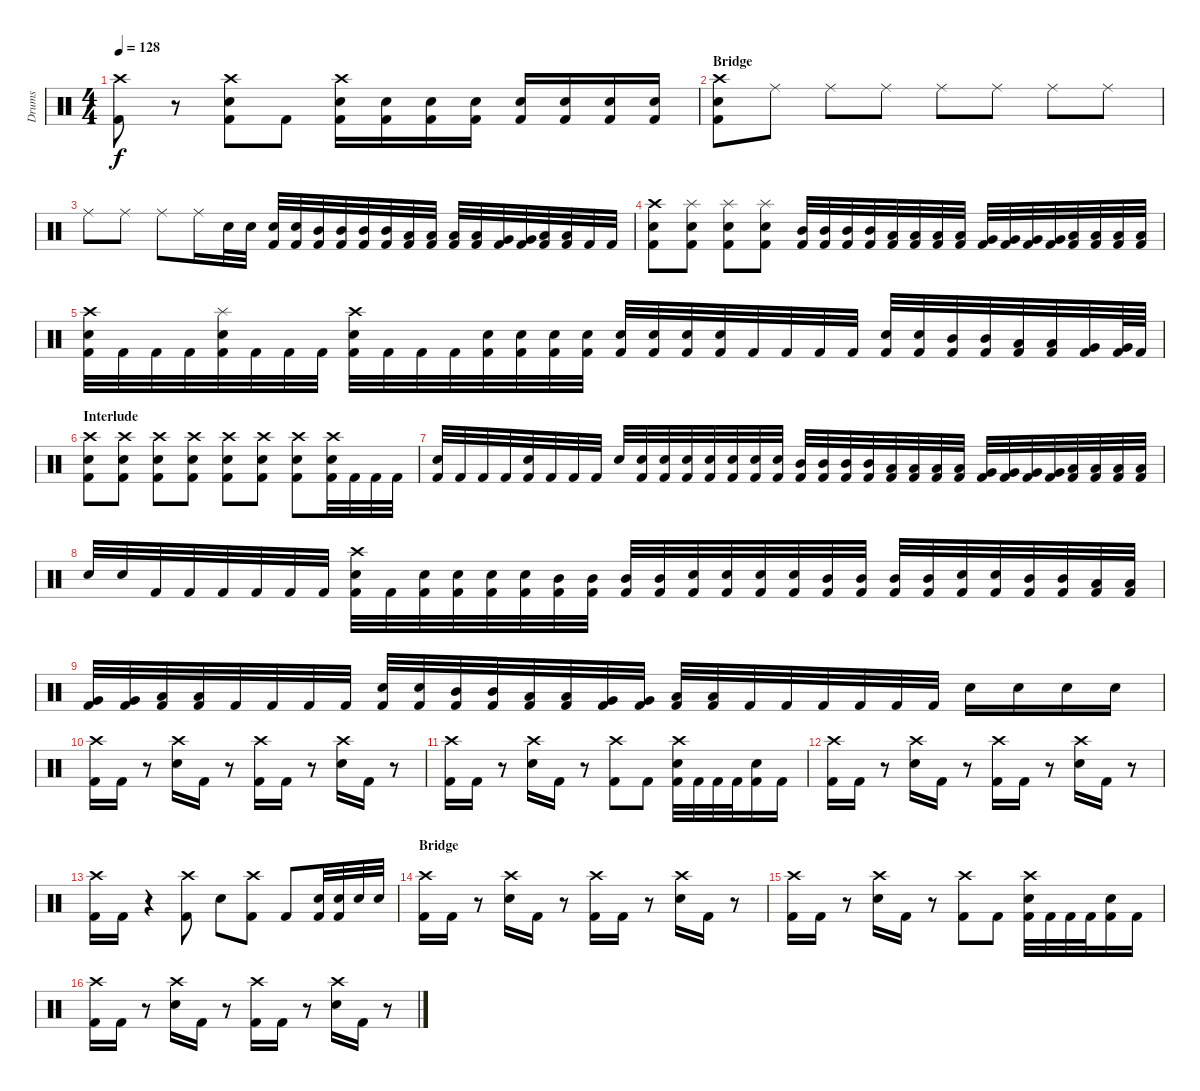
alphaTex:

\track ("Drums" "Drums") {instrument percussion}
\staff {score}
\articulation defaults
\ts (4 4)
\tempo 128
\clef neutral
\ks c
("Crash high (hit)" "Kick (hit) 2").8{dy f} r.8 ("Crash high (hit)" "Electric Snare (hit)" "Kick (hit) 2").8 "Kick (hit) 2".8 ("Crash high (hit)" "Electric Snare (hit)" "Kick (hit) 2").16 ("Electric Snare (hit)" "Kick (hit) 2").16 ("Electric Snare (hit)" "Kick (hit) 2").16 ("Electric Snare (hit)" "Kick (hit) 2").16 ("Electric Snare (hit)" "Kick (hit) 2").16 ("Electric Snare (hit)" "Kick (hit) 2").16 ("Electric Snare (hit)" "Kick (hit) 2").16 ("Electric Snare (hit)" "Kick (hit) 2").16 |
\section ("" "Bridge")
("Crash high (hit)" "Electric Snare (hit)" "Kick (hit) 2").8 "Ride (middle)".8 "Ride (middle)".8 "Ride (middle)".8 "Ride (middle)".8 "Ride (middle)".8 "Ride (middle)".8 "Ride (middle)".8 |
"Ride (middle)".8 "Ride (middle)".8 "Ride (middle)".8 "Ride (middle)".16 "Electric Snare (hit)".32 "Electric Snare (hit)".32 ("Electric Snare (hit)" "Kick (hit) 2").32 ("Electric Snare (hit)" "Kick (hit) 2").32 ("Mid Tom (hit)" "Kick (hit) 2").32 ("Mid Tom (hit)" "Kick (hit) 2").32 ("Mid Tom (hit)" "Kick (hit) 2").32 ("Mid Tom (hit)" "Kick (hit) 2").32 ("Low Tom (hit)" "Kick (hit) 2").32 ("Low Tom (hit)" "Kick (hit) 2").32 ("Low Tom (hit)" "Kick (hit) 2").32 ("Low Tom (hit)" "Kick (hit) 2").32 ("Very Low Tom (hit)" "Kick (hit) 2").32 ("Very Low Tom (hit)" "Kick (hit) 2").32 ("Low Floor Tom (hit)" "Kick (hit) 2").32 ("Low Floor Tom (hit)" "Kick (hit) 2").32 "Kick (hit) 2".32 "Kick (hit) 2".32 |
("Crash high (hit)" "Electric Snare (hit)" "Kick (hit) 2").8 ("Splash (hit)" "Electric Snare (hit)" "Kick (hit) 2").8 ("Splash (hit)" "Electric Snare (hit)" "Kick (hit) 2").8 ("Splash (hit)" "Electric Snare (hit)" "Kick (hit) 2").8 ("Mid Tom (hit)" "Kick (hit) 2").32 ("Mid Tom (hit)" "Kick (hit) 2").32 ("Mid Tom (hit)" "Kick (hit) 2").32 ("Mid Tom (hit)" "Kick (hit) 2").32 ("Low Tom (hit)" "Kick (hit) 2").32 ("Low Tom (hit)" "Kick (hit) 2").32 ("Low Tom (hit)" "Kick (hit) 2").32 ("Low Tom (hit)" "Kick (hit) 2").32 ("Very Low Tom (hit)" "Kick (hit) 2").32 ("Very Low Tom (hit)" "Kick (hit) 2").32 ("Very Low Tom (hit)" "Kick (hit) 2").32 ("Very Low Tom (hit)" "Kick (hit) 2").32 ("Low Floor Tom (hit)" "Kick (hit) 2").32 ("Low Floor Tom (hit)" "Kick (hit) 2").32 ("Low Floor Tom (hit)" "Kick (hit) 2").32 ("Low Floor Tom (hit)" "Kick (hit) 2").32 |
("Crash high (hit)" "Electric Snare (hit)" "Kick (hit) 2").32 "Kick (hit) 2".32 "Kick (hit) 2".32 "Kick (hit) 2".32 ("Splash (hit)" "Electric Snare (hit)" "Kick (hit) 2").32 "Kick (hit) 2".32 "Kick (hit) 2".32 "Kick (hit) 2".32 ("Crash high (hit)" "Electric Snare (hit)" "Kick (hit) 2").32 "Kick (hit) 2".32 "Kick (hit) 2".32 "Kick (hit) 2".32 ("Electric Snare (hit)" "Kick (hit) 2").32 ("Electric Snare (hit)" "Kick (hit) 2").32 ("Electric Snare (hit)" "Kick (hit) 2").32 ("Electric Snare (hit)" "Kick (hit) 2").32 ("Electric Snare (hit)" "Kick (hit) 2").32 ("Electric Snare (hit)" "Kick (hit) 2").32 ("Electric Snare (hit)" "Kick (hit) 2").32 ("Electric Snare (hit)" "Kick (hit) 2").32 "Kick (hit) 2".32 "Kick (hit) 2".32 "Kick (hit) 2".32 "Kick (hit) 2".32 ("Electric Snare (hit)" "Kick (hit) 2").32 ("Electric Snare (hit)" "Kick (hit) 2").32 ("Mid Tom (hit)" "Kick (hit) 2").32 ("Mid Tom (hit)" "Kick (hit) 2").32 ("Low Tom (hit)" "Kick (hit) 2").32 ("Low Tom (hit)" "Kick (hit) 2").32 ("Very Low Tom (hit)" "Kick (hit) 2").32 ("Very Low Tom (hit)" "Kick (hit) 2").64 "Kick (hit) 2".64 |
\section ("" "Interlude")
("Crash high (hit)" "Electric Snare (hit)" "Kick (hit) 2").8 ("Crash high (hit)" "Electric Snare (hit)" "Kick (hit) 2").8 ("Crash high (hit)" "Electric Snare (hit)" "Kick (hit) 2").8 ("Crash high (hit)" "Electric Snare (hit)" "Kick (hit) 2").8 ("Crash high (hit)" "Electric Snare (hit)" "Kick (hit) 2").8 ("Crash high (hit)" "Electric Snare (hit)" "Kick (hit) 2").8 ("Crash high (hit)" "Electric Snare (hit)" "Kick (hit) 2").8 ("Crash high (hit)" "Electric Snare (hit)" "Kick (hit) 2").32 "Kick (hit) 2".32 "Kick (hit) 2".32 "Kick (hit) 2".32 |
("Electric Snare (hit)" "Kick (hit) 2").32 "Kick (hit) 2".32 "Kick (hit) 2".32 "Kick (hit) 2".32 ("Electric Snare (hit)" "Kick (hit) 2").32 "Kick (hit) 2".32 "Kick (hit) 2".32 "Kick (hit) 2".32 "Electric Snare (hit)".32 ("Electric Snare (hit)" "Kick (hit) 2").32 ("Electric Snare (hit)" "Kick (hit) 2").32 ("Electric Snare (hit)" "Kick (hit) 2").32 ("Electric Snare (hit)" "Kick (hit) 2").32 ("Electric Snare (hit)" "Kick (hit) 2").32 ("Electric Snare (hit)" "Kick (hit) 2").32 ("Electric Snare (hit)" "Kick (hit) 2").32 ("Mid Tom (hit)" "Kick (hit) 2").32 ("Mid Tom (hit)" "Kick (hit) 2").32 ("Mid Tom (hit)" "Kick (hit) 2").32 ("Mid Tom (hit)" "Kick (hit) 2").32 ("Low Tom (hit)" "Kick (hit) 2").32 ("Low Tom (hit)" "Kick (hit) 2").32 ("Low Tom (hit)" "Kick (hit) 2").32 ("Low Tom (hit)" "Kick (hit) 2").32 ("Very Low Tom (hit)" "Kick (hit) 2").32 ("Very Low Tom (hit)" "Kick (hit) 2").32 ("Very Low Tom (hit)" "Kick (hit) 2").32 ("Very Low Tom (hit)" "Kick (hit) 2").32 ("Low Floor Tom (hit)" "Kick (hit) 2").32 ("Low Floor Tom (hit)" "Kick (hit) 2").32 ("Low Floor Tom (hit)" "Kick (hit) 2").32 ("Low Floor Tom (hit)" "Kick (hit) 2").32 |
"Electric Snare (hit)".32 "Electric Snare (hit)".32 "Kick (hit) 2".32 "Kick (hit) 2".32 "Kick (hit) 2".32 "Kick (hit) 2".32 "Kick (hit) 2".32 "Kick (hit) 2".32 ("Crash high (hit)" "Electric Snare (hit)" "Kick (hit) 2").32 "Kick (hit) 2".32 ("Electric Snare (hit)" "Kick (hit) 2").32 ("Electric Snare (hit)" "Kick (hit) 2").32 ("Electric Snare (hit)" "Kick (hit) 2").32 ("Electric Snare (hit)" "Kick (hit) 2").32 ("Mid Tom (hit)" "Kick (hit) 2").32 ("Mid Tom (hit)" "Kick (hit) 2").32 ("Mid Tom (hit)" "Kick (hit) 2").32 ("Mid Tom (hit)" "Kick (hit) 2").32 ("Electric Snare (hit)" "Kick (hit) 2").32 ("Electric Snare (hit)" "Kick (hit) 2").32 ("Electric Snare (hit)" "Kick (hit) 2").32 ("Electric Snare (hit)" "Kick (hit) 2").32 ("Mid Tom (hit)" "Kick (hit) 2").32 ("Mid Tom (hit)" "Kick (hit) 2").32 ("Mid Tom (hit)" "Kick (hit) 2").32 ("Mid Tom (hit)" "Kick (hit) 2").32 ("Electric Snare (hit)" "Kick (hit) 2").32 ("Electric Snare (hit)" "Kick (hit) 2").32 ("Mid Tom (hit)" "Kick (hit) 2").32 ("Mid Tom (hit)" "Kick (hit) 2").32 ("Low Tom (hit)" "Kick (hit) 2").32 ("Low Tom (hit)" "Kick (hit) 2").32 |
("Very Low Tom (hit)" "Kick (hit) 2").32 ("Very Low Tom (hit)" "Kick (hit) 2").32 ("Low Floor Tom (hit)" "Kick (hit) 2").32 ("Low Floor Tom (hit)" "Kick (hit) 2").32 "Kick (hit) 2".32 "Kick (hit) 2".32 "Kick (hit) 2".32 "Kick (hit) 2".32 ("Electric Snare (hit)" "Kick (hit) 2").32 ("Electric Snare (hit)" "Kick (hit) 2").32 ("Mid Tom (hit)" "Kick (hit) 2").32 ("Mid Tom (hit)" "Kick (hit) 2").32 ("Low Tom (hit)" "Kick (hit) 2").32 ("Low Tom (hit)" "Kick (hit) 2").32 ("Very Low Tom (hit)" "Kick (hit) 2").32 ("Very Low Tom (hit)" "Kick (hit) 2").32 ("Low Floor Tom (hit)" "Kick (hit) 2").32 ("Low Floor Tom (hit)" "Kick (hit) 2").32 "Kick (hit) 2".32 "Kick (hit) 2".32 "Kick (hit) 2".32 "Kick (hit) 2".32 "Kick (hit) 2".32 "Kick (hit) 2".32 "Electric Snare (hit)".16 "Electric Snare (hit)".16 "Electric Snare (hit)".16 "Electric Snare (hit)".16 |
("Crash high (hit)" "Kick (hit) 2").16 "Kick (hit) 2".16 r.8 ("Crash high (hit)" "Electric Snare (hit)").16 "Kick (hit) 2".16 r.8 ("Crash high (hit)" "Kick (hit) 2").16 "Kick (hit) 2".16 r.8 ("Crash high (hit)" "Electric Snare (hit)").16 "Kick (hit) 2".16 r.8 |
("Crash high (hit)" "Kick (hit) 2").16 "Kick (hit) 2".16 r.8 ("Crash high (hit)" "Electric Snare (hit)").16 "Kick (hit) 2".16 r.8 ("Crash high (hit)" "Kick (hit) 2").8 "Kick (hit) 2".8 ("Crash high (hit)" "Electric Snare (hit)" "Kick (hit) 2").32 "Kick (hit) 2".32 "Kick (hit) 2".32 "Kick (hit) 2".32 ("Electric Snare (hit)" "Kick (hit) 2").16 "Kick (hit) 2".16 |
("Crash high (hit)" "Kick (hit) 2").16 "Kick (hit) 2".16 r.8 ("Crash high (hit)" "Electric Snare (hit)").16 "Kick (hit) 2".16 r.8 ("Crash high (hit)" "Kick (hit) 2").16 "Kick (hit) 2".16 r.8 ("Crash high (hit)" "Electric Snare (hit)").16 "Kick (hit) 2".16 r.8 |
("Crash high (hit)" "Kick (hit) 2").16 "Kick (hit) 2".16 r.4 ("Crash high (hit)" "Kick (hit) 2").8 "Electric Snare (hit)".8 ("Crash high (hit)" "Kick (hit) 2").8 "Kick (hit) 2".8 ("Electric Snare (hit)" "Kick (hit) 2").32 ("Electric Snare (hit)" "Kick (hit) 2").32 "Electric Snare (hit)".32 "Electric Snare (hit)".32 |
\section ("" "Bridge")
("Crash high (hit)" "Kick (hit) 2").16 "Kick (hit) 2".16 r.8 ("Crash high (hit)" "Electric Snare (hit)").16 "Kick (hit) 2".16 r.8 ("Crash high (hit)" "Kick (hit) 2").16 "Kick (hit) 2".16 r.8 ("Crash high (hit)" "Electric Snare (hit)").16 "Kick (hit) 2".16 r.8 |
("Crash high (hit)" "Kick (hit) 2").16 "Kick (hit) 2".16 r.8 ("Crash high (hit)" "Electric Snare (hit)").16 "Kick (hit) 2".16 r.8 ("Crash high (hit)" "Kick (hit) 2").8 "Kick (hit) 2".8 ("Crash high (hit)" "Electric Snare (hit)" "Kick (hit) 2").32 "Kick (hit) 2".32 "Kick (hit) 2".32 "Kick (hit) 2".32 ("Electric Snare (hit)" "Kick (hit) 2").16 "Kick (hit) 2".16 |
("Crash high (hit)" "Kick (hit) 2").16 "Kick (hit) 2".16 r.8 ("Crash high (hit)" "Electric Snare (hit)").16 "Kick (hit) 2".16 r.8 ("Crash high (hit)" "Kick (hit) 2").16 "Kick (hit) 2".16 r.8 ("Crash high (hit)" "Electric Snare (hit)").16 "Kick (hit) 2".16 r.8
